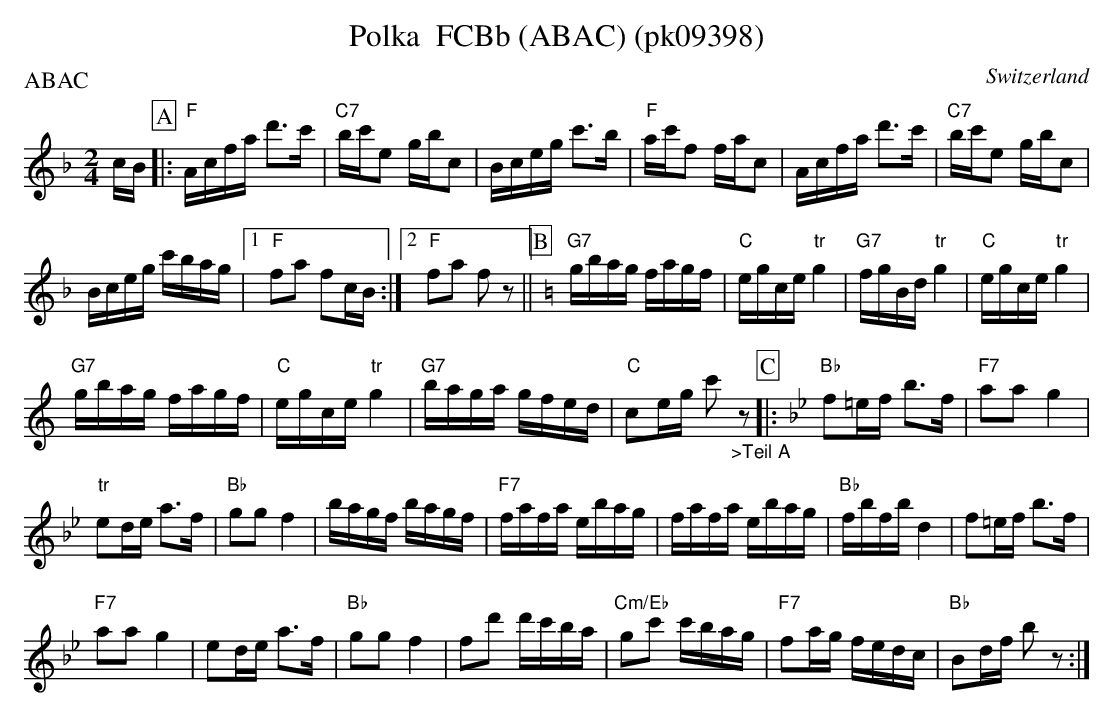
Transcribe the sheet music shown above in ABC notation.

X:1
T:Polka  FCBb (ABAC) (pk09398)
P:ABAC
M:2/4
L:1/16
O:Switzerland
K:F major
cB [P:A] |: "F"Acfa d'3c' | "C7"bc'e2 gbc2 | Bceg c'3b | "F"ac'f2 fac2 | Acfa d'3c' | "C7"bc'e2 gbc2 |
Bceg c'bag |1 "F"f2a2 f2cB :|2 "F"f2a2 f2z2 || [P:B] [K:C] "G7"gbag fagf | "C"egce "tr"g4 | "G7"fgBd "tr"g4 | "C"egce "tr"g4 |
"G7"gbag fagf | "C"egce "tr"g4 | "G7"baga gfed | "C"c2eg c'2"_>Teil A"z2 [P:C] |: [K:Bb] "Bb"f2=ef b3f | "F7"a2a2g4 |
"tr"e2de a3f | "Bb"g2g2f4 | bagf bagf | "F7"fafa ebag | fafa ebag | "Bb"fbfbd4 | f2=ef b3f |
"F7"a2a2g4 | e2de a3f | "Bb"g2g2f4 | f2d'2 d'c'ba | "Cm/Eb"g2c'2 c'bag | "F7"f2ag fedc | "Bb"B2df b2z2 :|
